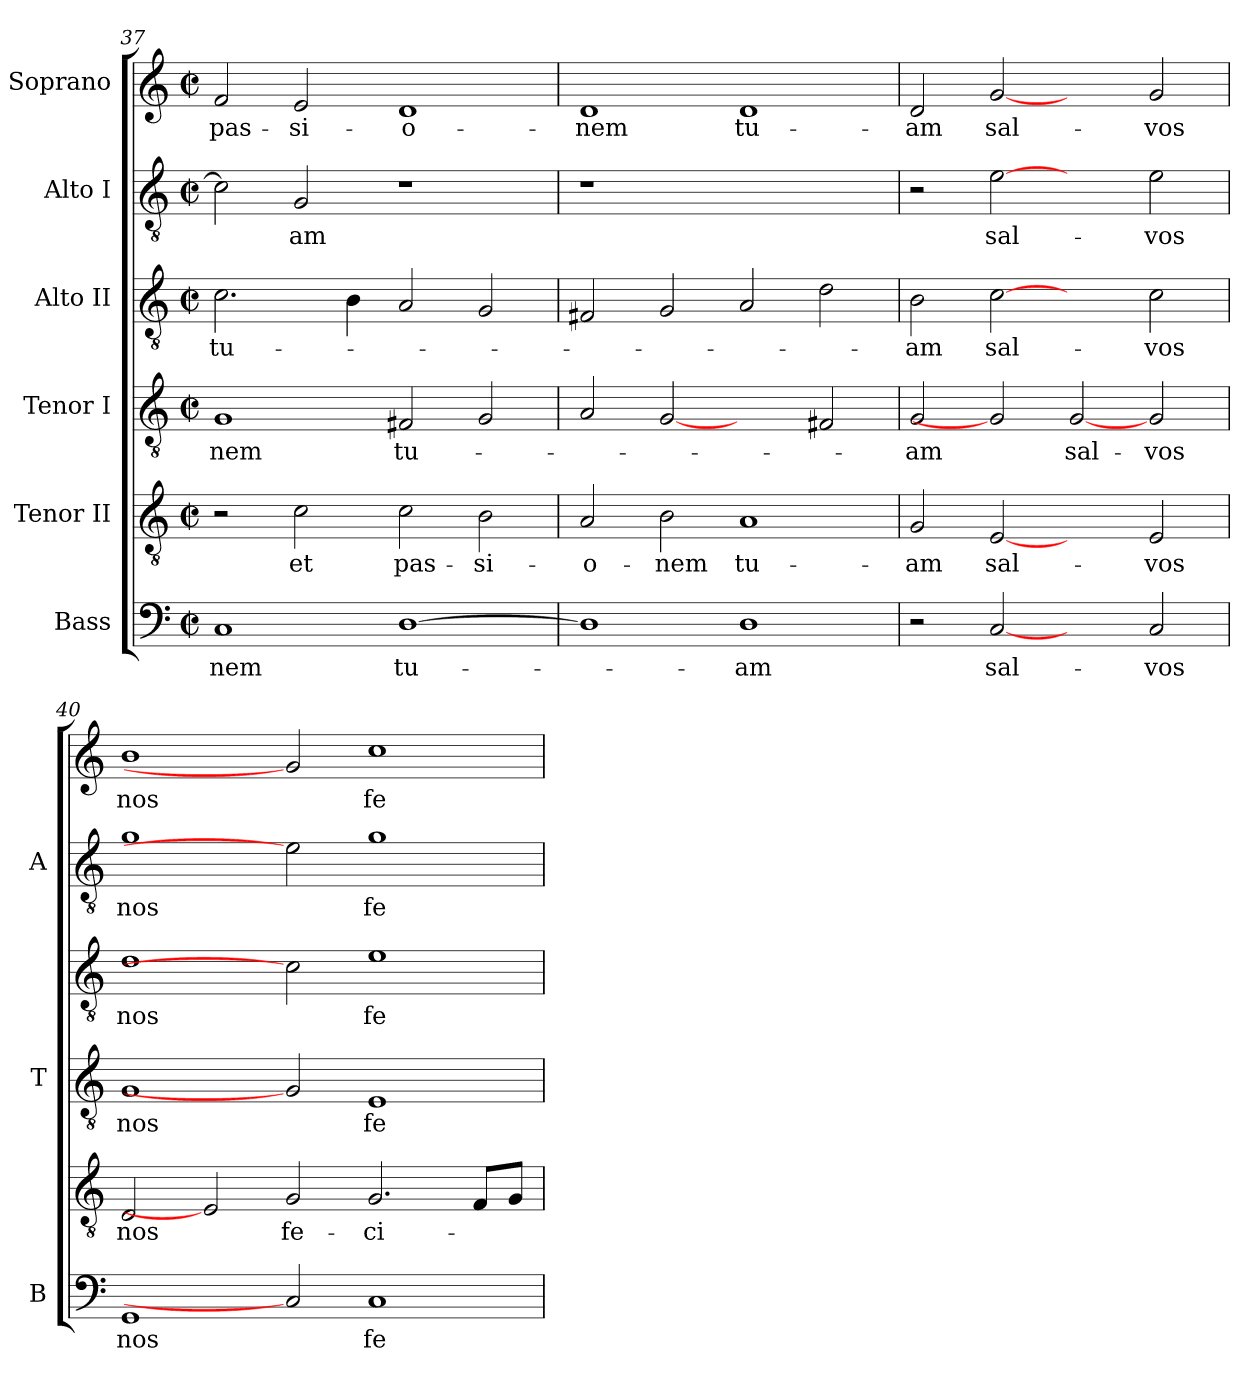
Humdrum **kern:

**kern	**text	**kern	**text	**kern	**text	**kern	**text	**kern	**text	**kern	**text
*part6	*part6	*part5	*part5	*part4	*part4	*part3	*part3	*part2	*part2	*part1	*part1
*staff6	*staff6	*staff5	*staff5	*staff4	*staff4	*staff3	*staff3	*staff2	*staff2	*staff1	*staff1
*I"Bass	*	*I"Tenor II	*	*I"Tenor I	*	*I"Alto II	*	*I"Alto I	*	*I"Soprano	*
*I'B	*	*	*	*I'T	*	*	*	*I'A	*	*	*
*clefF4	*	*clefGv2	*	*clefGv2	*	*clefGv2	*	*clefGv2	*	*clefG2	*
*k[]	*	*k[]	*	*k[]	*	*k[]	*	*k[]	*	*k[]	*
*C:	*	*C:	*	*C:	*	*C:	*	*C:	*	*C:	*
*M2/2	*	*M2/2	*	*M2/2	*	*M2/2	*	*M2/2	*	*M2/2	*
*met(c|)	*	*met(c|)	*	*met(c|)	*	*met(c|)	*	*met(c|)	*	*met(c|)	*
=37	=37	=37	=37	=37	=37	=37	=37	=37	=37	=37	=37
!	!LO:LY:b:color=#000000	!	!	!	!	!	!	!	!	!	!
!	!	!	!	!	!LO:LY:b:color=#000000	!	!	!	!	!	!
!	!	!	!	!	!	!	!LO:LY:b:color=#000000	!	!	!	!
!	!	!	!	!	!	!	!	!	!	!	!LO:LY:b:color=#000000
1Ci	-nem	2r	.	1Gi	-nem	2.ci\	tu-	2ci\]	.	2fi/	pas-
!	!	!	!LO:LY:b:color=#000000	!	!	!	!	!	!	!	!
!	!	!	!	!	!	!	!	!	!LO:LY:b:color=#000000	!	!
!	!	!	!	!	!	!	!	!	!	!	!LO:LY:b:color=#000000
.	.	2ci\	et	.	.	.	.	2Gi/	-am	2ei/	-si-
.	.	.	.	.	.	4Bi\	.	.	.	.	.
!	!LO:LY:b:color=#000000	!	!	!	!	!	!	!	!	!	!
!	!	!	!LO:LY:b:color=#000000	!	!	!	!	!	!	!	!
!	!	!	!	!	!LO:LY:b:color=#000000	!	!	!	!	!	!
!	!	!	!	!	!	!	!	!	!	!	!LO:LY:b:color=#000000
[>1Di	tu-	2ci\	pas-	2F#Xi/	tu-	2Ai/	.	1r	.	1di	-o-
!	!	!	!LO:LY:b:color=#000000	!	!	!	!	!	!	!	!
.	.	2Bi\	-si-	2Gi/	.	2Gi/	.	.	.	.	.
=38	=38	=38	=38	=38	=38	=38	=38	=38	=38	=38	=38
!	!	!	!LO:LY:b:color=#000000	!	!	!	!	!LO:N:vis=1	!	!	!
!	!	!	!	!	!	!	!	!	!	!	!LO:LY:b:color=#000000
1Di]	.	2Ai/	-o-	2Ai/	.	2F#Xi/	.	1r	.	1di	-nem
!	!	!	!LO:LY:b:color=#000000	!	!	!	!	!	!	!	!
.	.	2Bi\	-nem	[2Gi	.	2Gi/	.	.	.	.	.
!	!LO:LY:b:color=#000000	!	!	!	!	!	!	!	!	!	!
!	!	!	!LO:LY:b:color=#000000	!	!	!	!	!	!	!	!
!	!	!	!	!	!	!	!	!	!	!	!LO:LY:b:color=#000000
1Di	-am	1Ai	tu-	2ryy	.	2Ai/	.	1ryy	.	1di	tu-
.	.	.	.	2F#Xi/	.	2di\	.	.	.	.	.
!!LO:PB:g=z
=39	=39	=39	=39	=39	=39	=39	=39	=39	=39	=39	=39
!	!	!	!LO:LY:b:color=#000000	!	!	!	!	!	!	!	!
!	!	!	!	!	!LO:LY:b:color=#000000	!	!	!	!	!	!
!	!	!	!	!	!	!	!LO:LY:b:color=#000000	!	!	!	!
!	!	!	!	!	!	!	!	!	!	!	!LO:LY:b:color=#000000
2r	.	2Gi/	-am	2Gi/	-am	2Bi\	-am	2r	.	2di/	-am
!	!LO:LY:b:color=#000000	!	!	!	!	!	!	!	!	!	!
!	!	!	!LO:LY:b:color=#000000	!	!	!	!	!	!	!	!
!	!	!	!	!	!	!	!LO:LY:b:color=#000000	!	!	!	!
!	!	!	!	!	!	!	!	!	!LO:LY:b:color=#000000	!	!
!	!	!	!	!	!	!	!	!	!	!	!LO:LY:b:color=#000000
[2Ci	sal-	[2Ei	sal-	2Gi]	.	[2ci	sal-	[2ei	sal-	[2gi	sal-
!	!	!	!	!	!LO:LY:b:color=#000000	!	!	!	!	!	!
2ryy	.	2ryy	.	[2Gi	sal-	2ryy	.	2ryy	.	2ryy	.
!	!LO:LY:b:color=#000000	!	!	!	!	!	!	!	!	!	!
!	!	!	!LO:LY:b:color=#000000	!	!	!	!	!	!	!	!
!	!	!	!	!	!LO:LY:b:color=#000000	!	!	!	!	!	!
!	!	!	!	!	!	!	!LO:LY:b:color=#000000	!	!	!	!
!	!	!	!	!	!	!	!	!	!LO:LY:b:color=#000000	!	!
!	!	!	!	!	!	!	!	!	!	!	!LO:LY:b:color=#000000
2Ci/	-vos	2Ei/	-vos	2Gi/	-vos	2ci\	-vos	2ei\	-vos	2gi/	-vos
=40	=40	=40	=40	=40	=40	=40	=40	=40	=40	=40	=40
!	!LO:LY:b:color=#000000	!	!	!	!	!	!	!	!	!	!
!	!	!	!LO:LY:b:color=#000000	!	!	!	!	!	!	!	!
!	!	!	!	!	!LO:LY:b:color=#000000	!	!	!	!	!	!
!	!	!	!	!	!	!	!LO:LY:b:color=#000000	!	!	!	!
!	!	!	!	!	!	!	!	!	!LO:LY:b:color=#000000	!	!
!	!	!	!	!	!	!	!	!	!	!	!LO:LY:b:color=#000000
1GGi	nos	2Di/	nos	1Gi	nos	1di	nos	1gi	nos	1bi	nos
.	.	2Ei]	.	.	.	.	.	.	.	.	.
!	!	!	!LO:LY:b:color=#000000	!	!	!	!	!	!	!	!
2Ci]	.	2Gi/	fe-	2Gi]	.	2ci]	.	2ei]	.	2gi]	.
!	!LO:LY:b:color=#000000	!	!	!	!	!	!	!	!	!	!
!	!	!	!LO:LY:b:color=#000000	!	!	!	!	!	!	!	!
!	!	!	!	!	!LO:LY:b:color=#000000	!	!	!	!	!	!
!	!	!	!	!	!	!	!LO:LY:b:color=#000000	!	!	!	!
!	!	!	!	!	!	!	!	!	!LO:LY:b:color=#000000	!	!
!	!	!	!	!	!	!	!	!	!	!	!LO:LY:b:color=#000000
1Ci	fe-	2.Gi/	-ci-	1Ei	fe-	1ei	fe-	1gi	fe-	1cci	fe-
.	.	8Fi/L	.	.	.	.	.	.	.	.	.
.	.	8Gi/J	.	.	.	.	.	.	.	.	.
=	=	=	=	=	=	=	=	=	=	=	=
*-	*-	*-	*-	*-	*-	*-	*-	*-	*-	*-	*-
